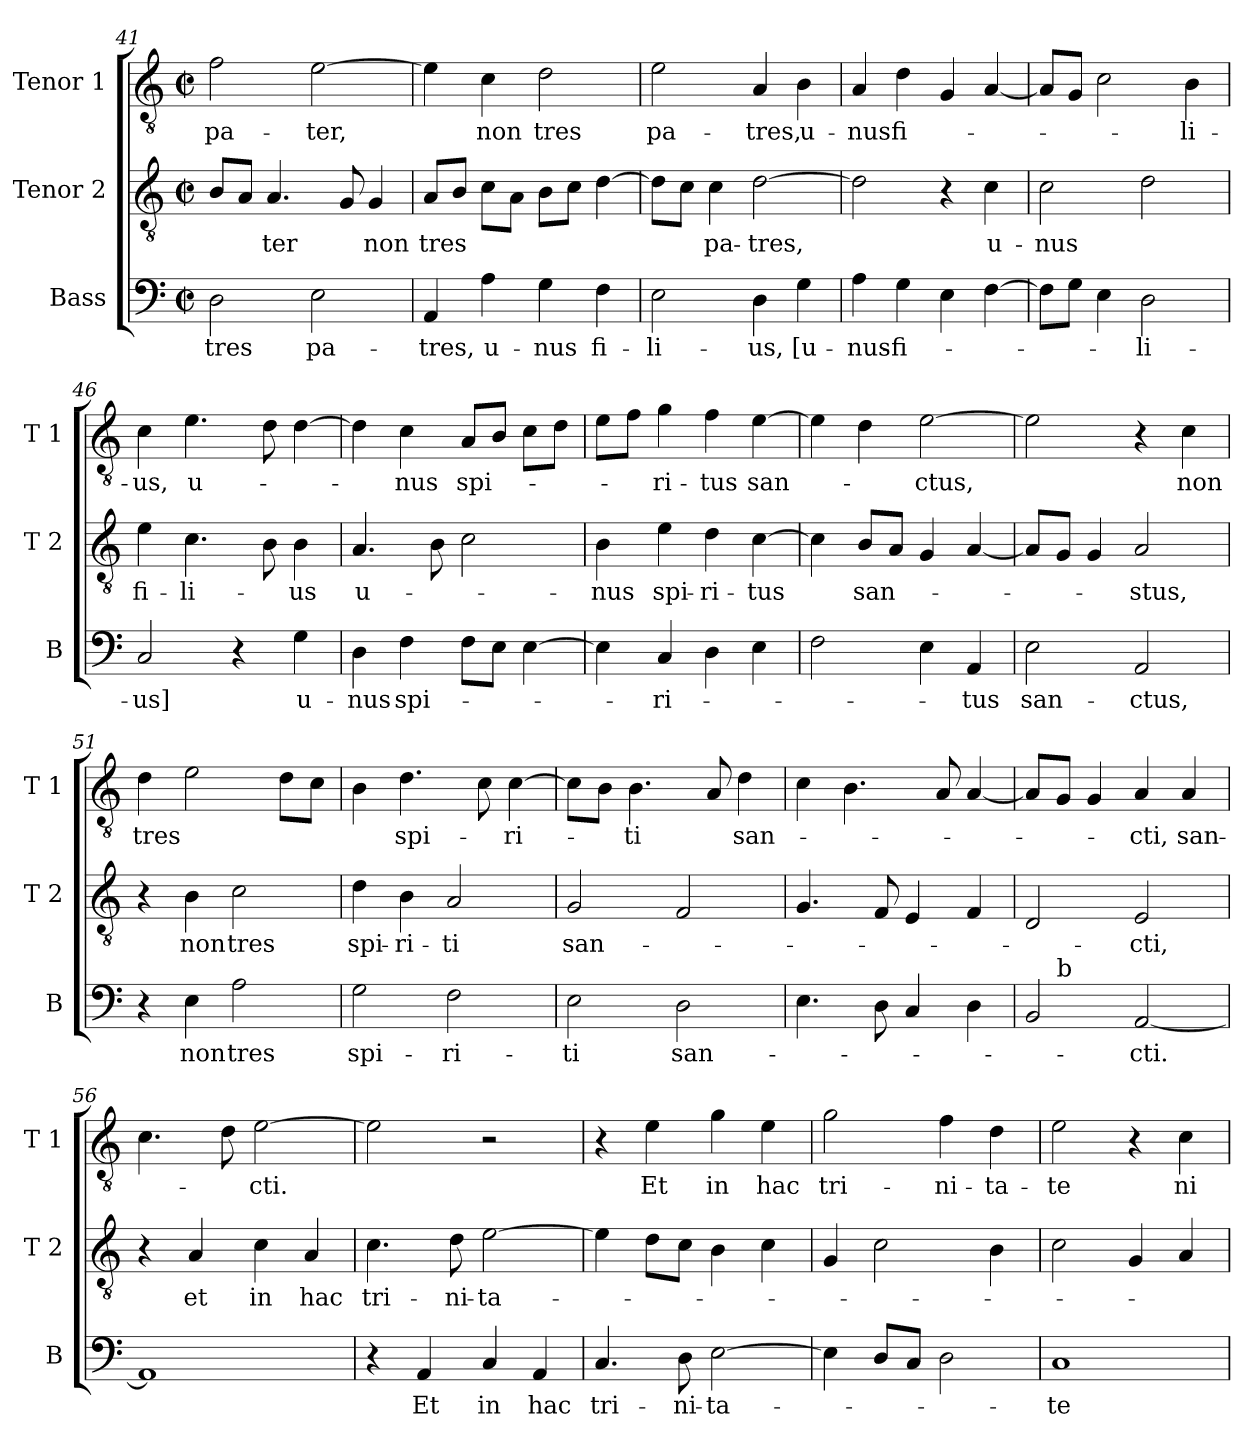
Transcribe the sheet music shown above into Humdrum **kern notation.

**kern	**text	**kern	**text	**kern	**text
*part3	*part3	*part2	*part2	*part1	*part1
*staff3	*staff3	*staff2	*staff2	*staff1	*staff1
*I"Bass	*	*I"Tenor 2	*	*I"Tenor 1	*
*I'B	*	*I'T 2	*	*I'T 1	*
*clefF4	*	*clefGv2	*	*clefGv2	*
*k[]	*	*k[]	*	*k[]	*
*C:	*	*C:	*	*C:	*
*M2/2	*	*M2/2	*	*M2/2	*
*met(c|)	*	*met(c|)	*	*met(c|)	*
=41	=41	=41	=41	=41	=41
!	!LO:LY:b	!	!	!	!LO:LY:b
2D\	tres	8B/L	.	2f\	pa-
.	.	8A/J	.	.	.
!	!	!	!LO:LY:b	!	!
.	.	4.A/	-ter	.	.
!	!LO:LY:b	!	!	!	!LO:LY:b
2E\	pa-	.	.	[2e\	-ter,
.	.	8G/	.	.	.
!	!	!	!LO:LY:b	!	!
.	.	4G/	non	.	.
=42	=42	=42	=42	=42	=42
!	!LO:LY:b	!	!LO:LY:b	!	!
4AA/	-tres,	8A/L	tres	4e\]	.
.	.	8B/J	.	.	.
!	!LO:LY:b	!	!	!	!LO:LY:b
4A\	u-	8c\L	.	4c\	non
.	.	8A\J	.	.	.
!	!LO:LY:b	!	!	!	!LO:LY:b
4G\	-nus	8B\L	.	2d\	tres
.	.	8c\J	.	.	.
!	!LO:LY:b	!	!	!	!
4F\	fi-	[4d\	.	.	.
!!LO:PB:g=z
=43	=43	=43	=43	=43	=43
!	!LO:LY:b	!	!	!	!LO:LY:b
2E\	-li-	8d\L]	.	2e\	pa-
.	.	8c\J	.	.	.
!	!	!	!LO:LY:b	!	!
.	.	4c\	pa-	.	.
!	!LO:LY:b	!	!LO:LY:b	!	!LO:LY:b
4D\	-us,	[2d\	-tres,	4A/	-tres,
!	!LO:LY:b	!	!	!	!LO:LY:b
4G\	[u-	.	.	4B\	u-
=44	=44	=44	=44	=44	=44
!	!LO:LY:b	!	!	!	!LO:LY:b
4A\	-nus-	2d\]	.	4A/	-nus
!	!LO:LY:b	!	!	!	!LO:LY:b
4G\	-fi-	.	.	4d\	fi-
4E\	.	4r	.	4G/	.
!	!	!	!LO:LY:b	!	!
[4F\	.	4c\	u-	[4A/	.
=45	=45	=45	=45	=45	=45
!	!	!	!LO:LY:b	!	!
8F\L]	.	2c\	-nus	8A/L]	.
8G\J	.	.	.	8G/J	.
4E\	.	.	.	2c\	.
!	!LO:LY:b	!	!	!	!
2D\	-li-	2d\	.	.	.
!	!	!	!	!	!LO:LY:b
.	.	.	.	4B\	-li-
=46	=46	=46	=46	=46	=46
!	!LO:LY:b	!	!LO:LY:b	!	!LO:LY:b
2C/	-us]	4e\	fi-	4c\	-us,
!	!	!	!LO:LY:b	!	!LO:LY:b
.	.	4.c\	-li-	4.e\	u-
4r	.	.	.	.	.
.	.	8B\	.	8d\	.
!	!LO:LY:b	!	!LO:LY:b	!	!
4G\	u-	4B\	-us	[4d\	.
=47	=47	=47	=47	=47	=47
!	!LO:LY:b	!	!LO:LY:b	!	!
4D\	-nus	4.A/	u-	4d\]	.
!	!LO:LY:b	!	!	!	!LO:LY:b
4F\	spi-	.	.	4c\	-nus
.	.	8B\	.	.	.
!	!	!	!	!	!LO:LY:b
8F\L	.	2c\	.	8A/L	spi-
8E\J	.	.	.	8B/J	.
[4E\	.	.	.	8c\L	.
.	.	.	.	8d\J	.
=48	=48	=48	=48	=48	=48
!	!	!	!LO:LY:b	!	!
4E\]	.	4B\	-nus	8e\L	.
.	.	.	.	8f\J	.
!	!LO:LY:b	!	!LO:LY:b	!	!LO:LY:b
4C/	-ri-	4e\	spi-	4g\	-ri-
!	!	!	!LO:LY:b	!	!LO:LY:b
4D\	.	4d\	-ri-	4f\	-tus
!	!	!	!LO:LY:b	!	!LO:LY:b
4E\	.	[4c\	-tus	[4e\	san-
!!LO:LB:g=z
=49	=49	=49	=49	=49	=49
2F\	.	4c\]	.	4e\]	.
!	!	!	!LO:LY:b	!	!
.	.	8B/L	san-	4d\	.
.	.	8A/J	.	.	.
!	!	!	!	!	!LO:LY:b
4E\	.	4G/	.	[2e\	-ctus,
!	!LO:LY:b	!	!	!	!
4AA/	-tus	[4A/	.	.	.
=50	=50	=50	=50	=50	=50
!	!LO:LY:b	!	!	!	!
2E\	san-	8A/L]	.	2e\]	.
.	.	8G/J	.	.	.
.	.	4G/	.	.	.
!	!LO:LY:b	!	!LO:LY:b	!	!
2AA/	-ctus,	2A/	-stus,	4r	.
!	!	!	!	!	!LO:LY:b
.	.	.	.	4c\	non
=51	=51	=51	=51	=51	=51
!	!	!	!	!	!LO:LY:b
4r	.	4r	.	4d\	tres
!	!LO:LY:b	!	!LO:LY:b	!	!
4E\	non	4B\	non	2e\	.
!	!LO:LY:b	!	!LO:LY:b	!	!
2A\	tres	2c\	tres	.	.
.	.	.	.	8d\L	.
.	.	.	.	8c\J	.
=52	=52	=52	=52	=52	=52
!	!LO:LY:b	!	!LO:LY:b	!	!
2G\	spi-	4d\	spi-	4B\	.
!	!	!	!LO:LY:b	!	!LO:LY:b
.	.	4B\	-ri-	4.d\	spi-
!	!LO:LY:b	!	!LO:LY:b	!	!
2F\	-ri-	2A/	-ti	.	.
.	.	.	.	8c\	.
!	!	!	!	!	!LO:LY:b
.	.	.	.	[4c\	-ri-
=53	=53	=53	=53	=53	=53
!	!LO:LY:b	!	!LO:LY:b	!	!
2E\	-ti	2G/	san-	8c\L]	.
.	.	.	.	8B\J	.
!	!	!	!	!	!LO:LY:b
.	.	.	.	4.B\	-ti
!	!LO:LY:b	!	!	!	!
2D\	san-	2F/	.	.	.
.	.	.	.	8A/	.
!	!	!	!	!	!LO:LY:b
.	.	.	.	4d\	san-
=54	=54	=54	=54	=54	=54
4.E\	.	4.G/	.	4c\	.
.	.	.	.	4.B\	.
8D\	.	8F/	.	.	.
4C/	.	4E/	.	.	.
.	.	.	.	8A/	.
4D\	.	4F/	.	[4A/	.
!!LO:LB:g=z
=55	=55	=55	=55	=55	=55
*^	*	*	*	*	*
2BB/	8ryy	.	2D/	.	8A/L]	.
!	!LO:TX:a:t=b	!	!	!	!	!
.	2..ryy	.	.	.	8G/J	.
.	.	.	.	.	4G/	.
!	!	!LO:LY:b	!	!LO:LY:b	!	!LO:LY:b
[2AA/	.	-cti.	2E/	-cti,	4A/	-cti,
!	!	!	!	!	!	!LO:LY:b
.	.	.	.	.	4A/	san-
*v	*v	*	*	*	*	*
=56	=56	=56	=56	=56	=56
1AA]	.	4r	.	4.c\	.
!	!	!	!LO:LY:b	!	!
.	.	4A/	et	.	.
.	.	.	.	8d\	.
!	!	!	!LO:LY:b	!	!LO:LY:b
.	.	4c\	in	[2e\	-cti.
!	!	!	!LO:LY:b	!	!
.	.	4A/	hac	.	.
=57	=57	=57	=57	=57	=57
!	!	!	!LO:LY:b	!	!
4r	.	4.c\	tri-	2e\]	.
!	!LO:LY:b	!	!	!	!
4AA/	Et	.	.	.	.
!	!	!	!LO:LY:b	!	!
.	.	8d\	-ni-	.	.
!	!LO:LY:b	!	!LO:LY:b	!	!
4C/	in	[2e\	-ta-	2r	.
!	!LO:LY:b	!	!	!	!
4AA/	hac	.	.	.	.
=58	=58	=58	=58	=58	=58
!	!LO:LY:b	!	!	!	!
4.C/	tri-	4e\]	.	4r	.
!	!	!	!	!	!LO:LY:b
.	.	8d\L	.	4e\	Et
!	!LO:LY:b	!	!	!	!
8D\	-ni-	8c\J	.	.	.
!	!LO:LY:b	!	!	!	!LO:LY:b
[2E\	-ta-	4B\	.	4g\	in
!	!	!	!	!	!LO:LY:b
.	.	4c\	.	4e\	hac
=59	=59	=59	=59	=59	=59
!	!	!	!	!	!LO:LY:b
4E\]	.	4G/	.	2g\	tri-
8D/L	.	2c\	.	.	.
8C/J	.	.	.	.	.
!	!	!	!	!	!LO:LY:b
2D\	.	.	.	4f\	-ni-
!	!	!	!	!	!LO:LY:b
.	.	4B\	.	4d\	-ta-
=60	=60	=60	=60	=60	=60
!	!LO:LY:b	!	!	!	!LO:LY:b
1C	-te	2c\	.	2e\	-te
.	.	4G/	.	4r	.
!	!	!	!	!	!LO:LY:b
.	.	4A/	.	4c\	ni-
=	=	=	=	=	=
*-	*-	*-	*-	*-	*-
